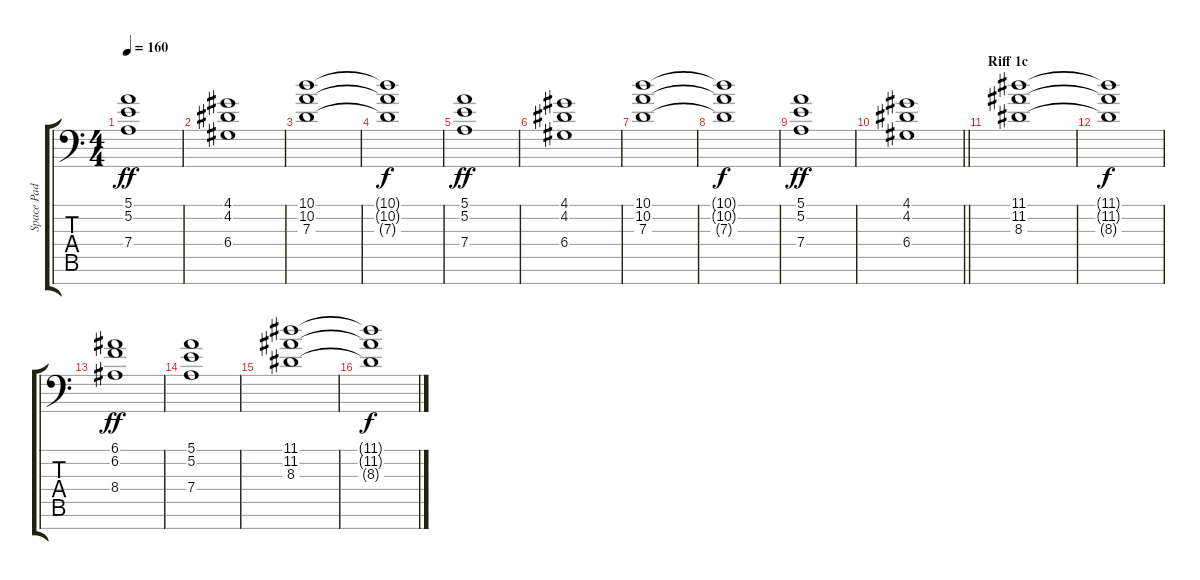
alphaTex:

\track ("Space Pad revb" "Space Pad ") {instrument pad4choir}
\staff {score tabs}
\tuning (E4 B3 G3 D3 A2 E2 C-1) {hide}
\ts (4 4)
\tempo 160
\clef f4
\ks c
(5.1 5.2 7.4).1{dy ff} |
(4.1 4.2 6.4).1 |
(10.1 10.2 7.3).1 |
(10.1{t} 10.2{t} 7.3{t}).1{dy f} |
(5.1 5.2 7.4).1{dy ff} |
(4.1 4.2 6.4).1 |
(10.1 10.2 7.3).1 |
(10.1{t} 10.2{t} 7.3{t}).1{dy f} |
(5.1 5.2 7.4).1{dy ff} |
\barLineRight lightlight
(4.1 4.2 6.4).1 |
\section ("" "Riff 1c")
(11.1 11.2 8.3).1 |
(11.1{t} 11.2{t} 8.3{t}).1{dy f} |
(6.1 6.2 8.4).1{dy ff} |
(5.1 5.2 7.4).1 |
(11.1 11.2 8.3).1 |
(11.1{t} 11.2{t} 8.3{t}).1{dy f}
